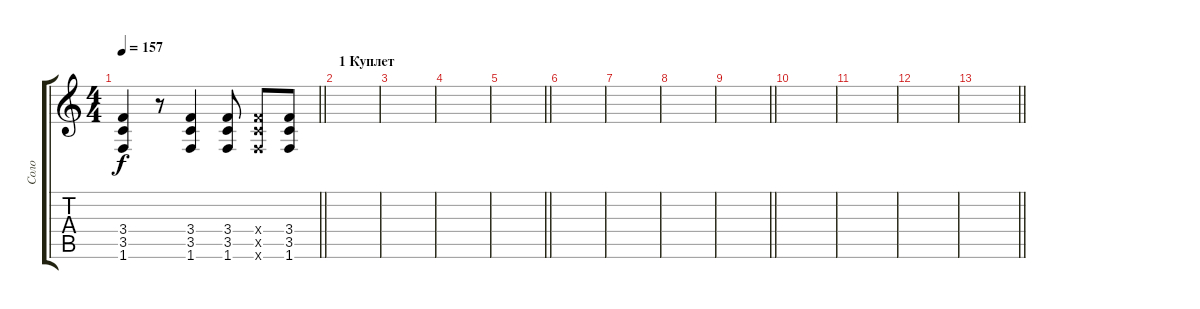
\track ("Соло" "Соло") {instrument distortionguitar}
\staff {score tabs}
\tuning (E4 B3 G3 D3 A2 E2) {hide}
\ts (4 4)
\tempo 157
\clef g2
\barLineRight lightlight
\ks c
(3.4 3.5 1.6).4{dy f} r.8 (3.4 3.5 1.6).4 (3.4 3.5 1.6).8 (3.4{x} 3.5{x} 1.6{x}).8 (3.4 3.5 1.6).8 |
\section ("" "1 Куплет")
|
|
|
\barLineRight lightlight
|
|
|
|
\barLineRight lightlight
|
|
|
|
\barLineRight lightlight
